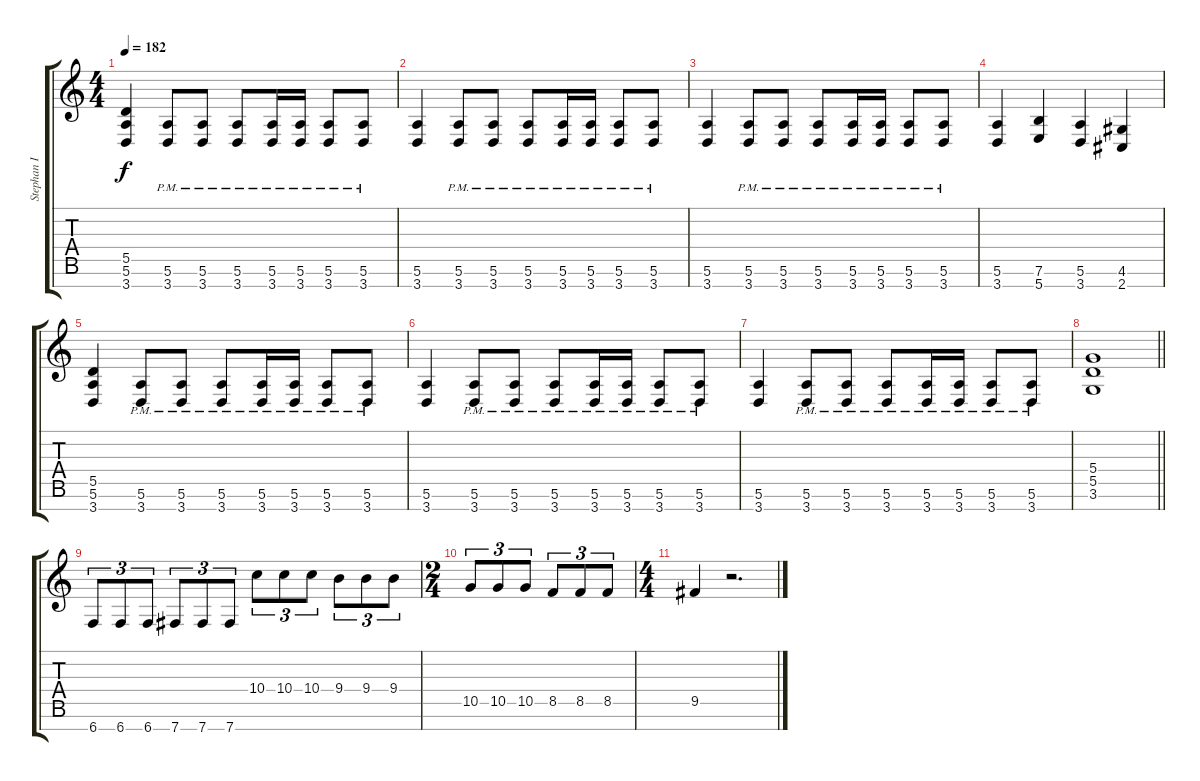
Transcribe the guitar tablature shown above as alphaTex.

\track ("Stephan I" "Stephan I") {instrument distortionguitar}
\staff {score tabs}
\tuning (E4 B3 G3 D3 A2 E2 B1) {hide}
\ts (4 4)
\tempo 182
\clef g2
\ks c
(5.5 5.6 3.7).4{dy f} (5.6{pm} 3.7{pm}).8 (5.6{pm} 3.7{pm}).8 (5.6{pm} 3.7{pm}).8 (5.6{pm} 3.7{pm}).16 (5.6{pm} 3.7{pm}).16 (5.6{pm} 3.7{pm}).8 (5.6{pm} 3.7{pm}).8 |
(5.6 3.7).4 (5.6{pm} 3.7{pm}).8 (5.6{pm} 3.7{pm}).8 (5.6{pm} 3.7{pm}).8 (5.6{pm} 3.7{pm}).16 (5.6{pm} 3.7{pm}).16 (5.6{pm} 3.7{pm}).8 (5.6{pm} 3.7{pm}).8 |
(5.6 3.7).4 (5.6{pm} 3.7{pm}).8 (5.6{pm} 3.7{pm}).8 (5.6{pm} 3.7{pm}).8 (5.6{pm} 3.7{pm}).16 (5.6{pm} 3.7{pm}).16 (5.6{pm} 3.7{pm}).8 (5.6{pm} 3.7{pm}).8 |
(5.6 3.7).4 (7.6 5.7).4 (5.6 3.7).4 (4.6 2.7).4 |
(5.5 5.6 3.7).4 (5.6{pm} 3.7{pm}).8 (5.6{pm} 3.7{pm}).8 (5.6{pm} 3.7{pm}).8 (5.6{pm} 3.7{pm}).16 (5.6{pm} 3.7{pm}).16 (5.6{pm} 3.7{pm}).8 (5.6{pm} 3.7{pm}).8 |
(5.6 3.7).4 (5.6{pm} 3.7{pm}).8 (5.6{pm} 3.7{pm}).8 (5.6{pm} 3.7{pm}).8 (5.6{pm} 3.7{pm}).16 (5.6{pm} 3.7{pm}).16 (5.6{pm} 3.7{pm}).8 (5.6{pm} 3.7{pm}).8 |
(5.6 3.7).4 (5.6{pm} 3.7{pm}).8 (5.6{pm} 3.7{pm}).8 (5.6{pm} 3.7{pm}).8 (5.6{pm} 3.7{pm}).16 (5.6{pm} 3.7{pm}).16 (5.6{pm} 3.7{pm}).8 (5.6{pm} 3.7{pm}).8 |
\barLineRight lightlight
(5.4 5.5 3.6).1 |
6.7.8{tu (3 2)} 6.7.8{tu (3 2)} 6.7.8{tu (3 2)} 7.7.8{tu (3 2)} 7.7.8{tu (3 2)} 7.7.8{tu (3 2)} 10.4.8{tu (3 2)} 10.4.8{tu (3 2)} 10.4.8{tu (3 2)} 9.4.8{tu (3 2)} 9.4.8{tu (3 2)} 9.4.8{tu (3 2)} |
\ts (2 4)
10.5.8{tu (3 2)} 10.5.8{tu (3 2)} 10.5.8{tu (3 2)} 8.5.8{tu (3 2)} 8.5.8{tu (3 2)} 8.5.8{tu (3 2)} |
\ts (4 4)
9.5.4 r.2{d}
